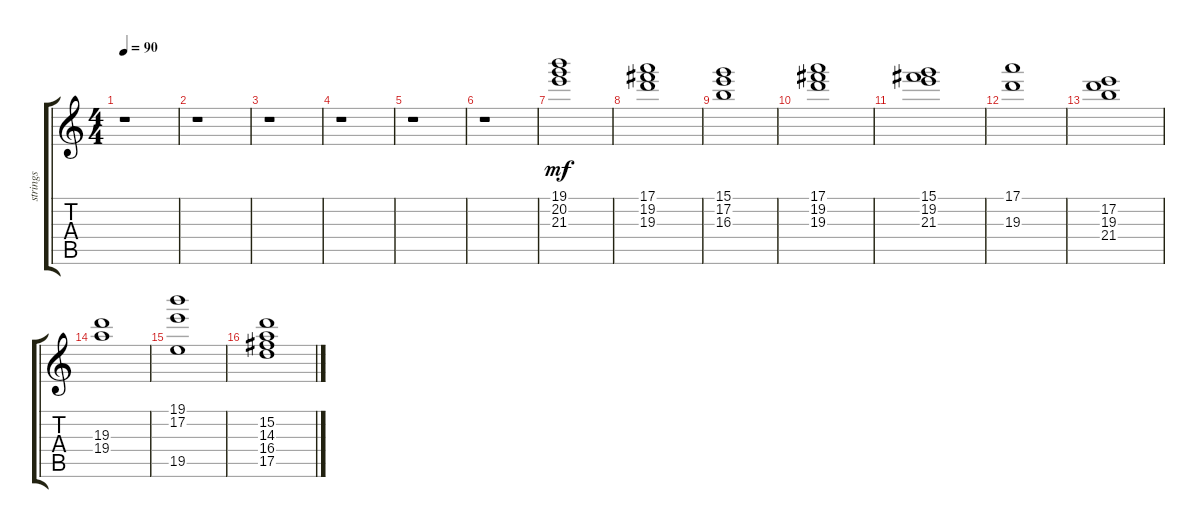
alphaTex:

\track ("strings" "strings") {instrument distortionguitar}
\staff {score tabs}
\tuning (E4 B3 G3 D3 A2 E2) {hide}
\ts (4 4)
\tempo 90
\clef g2
\ks c
r.1{dy mp} |
r.1 |
r.1 |
r.1 |
r.1 |
r.1 |
(19.1 20.2 21.3).1{dy mf volume 10} |
(17.1 19.2 19.3).1 |
(15.1 17.2 16.3).1 |
(17.1 19.2 19.3).1 |
(15.1 19.2 21.3).1 |
(17.1 19.3).1 |
(17.2 19.3 21.4).1 |
(19.3 19.4).1 |
(19.1 17.2 19.5).1 |
(15.2 14.3 16.4 17.5).1
